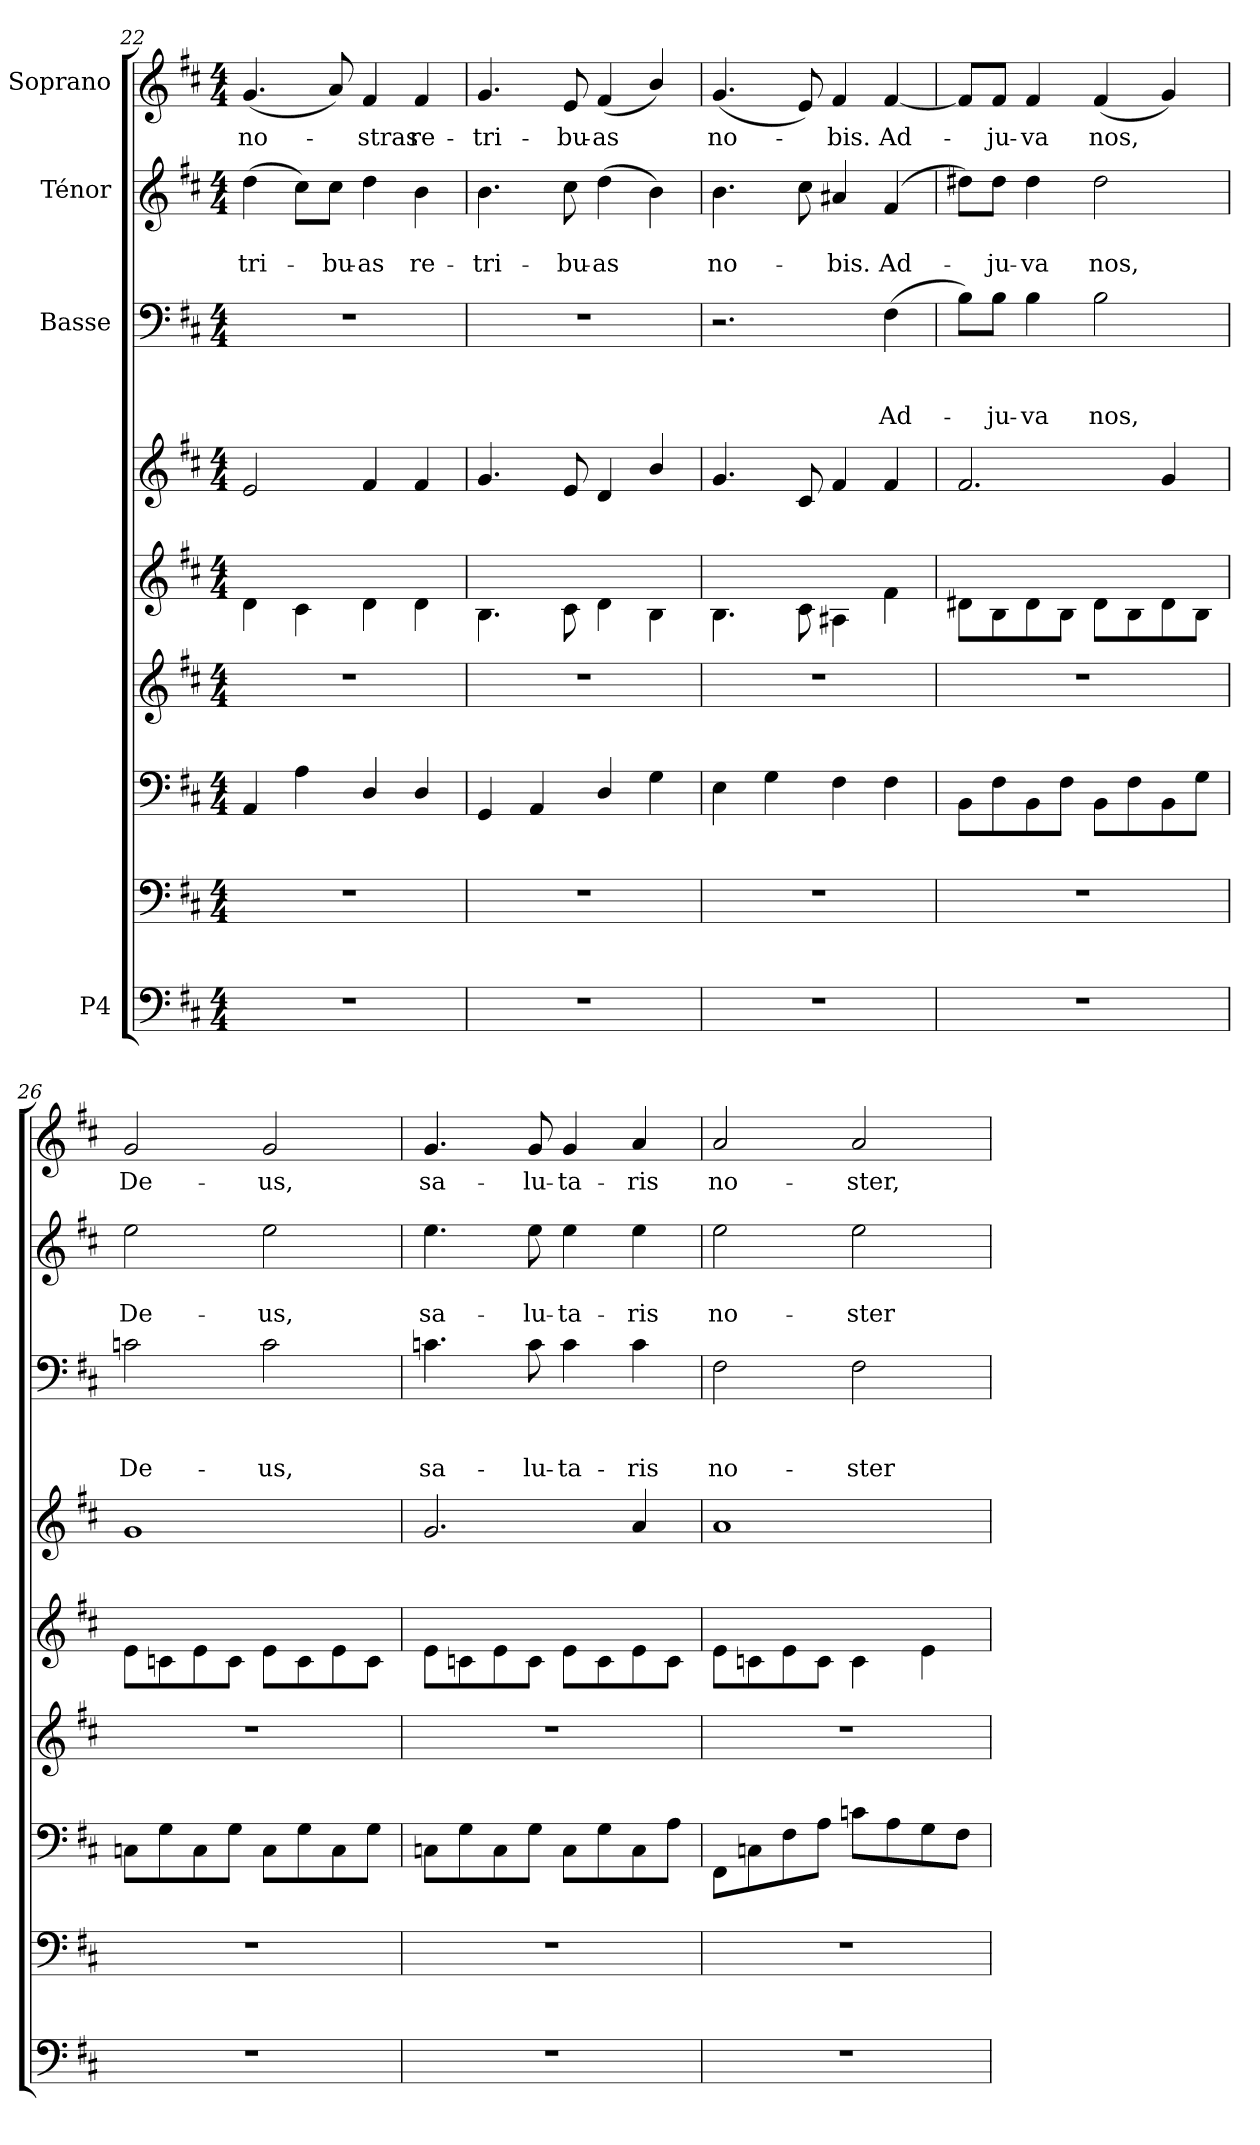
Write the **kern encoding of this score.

**kern	**kern	**kern	**kern	**kern	**kern	**kern	**text	**text	**text	**kern	**text	**text	**kern	**text
*part4	*part4	*part4	*part4	*part4	*part4	*part3	*part3	*part3	*part3	*part2	*part2	*part2	*part1	*part1
*staff9	*staff8	*staff7	*staff6	*staff5	*staff4	*staff3	*staff3	*staff3	*staff3	*staff2	*staff2	*staff2	*staff1	*staff1
*I"P4	*	*	*	*	*	*I"Basse	*	*	*	*I"Ténor	*	*	*I"Soprano	*
*clefF4	*clefF4	*clefF4	*clefG2	*clefG2	*clefG2	*clefF4	*	*	*	*clefG2	*	*	*clefG2	*
*	*	*	*	*	*	*	*	*	*	*ITrd7c12	*	*	*	*
*k[f#c#]	*k[f#c#]	*k[f#c#]	*k[f#c#]	*k[f#c#]	*k[f#c#]	*k[f#c#]	*	*	*	*k[f#c#]	*	*	*k[f#c#]	*
*D:	*D:	*D:	*D:	*D:	*D:	*D:	*	*	*	*D:	*	*	*D:	*
*M4/4	*M4/4	*M4/4	*M4/4	*M4/4	*M4/4	*M4/4	*	*	*	*M4/4	*	*	*M4/4	*
=22	=22	=22	=22	=22	=22	=22	=22	=22	=22	=22	=22	=22	=22	=22
!	!	!	!	!	!	!	!	!	!	!	!	!LO:LY:b	!	!LO:LY:b
1r	1r	4AA/	1r	4d\	2e/	1r	.	.	.	(>4d\	.	-tri-	(<4.g/	no-
.	.	4A\	.	4c#\	.	.	.	.	.	8c#\L)	.	.	.	.
!	!	!	!	!	!	!	!	!	!	!	!	!LO:LY:b	!	!
.	.	.	.	.	.	.	.	.	.	8c#\J	.	-bu-	8a/)	.
!	!	!	!	!	!	!	!	!	!	!	!	!LO:LY:b	!	!LO:LY:b
.	.	4D/	.	4d\	4f#/	.	.	.	.	4d\	.	-as	4f#/	-stras
!	!	!	!	!	!	!	!	!	!	!	!	!LO:LY:b	!	!LO:LY:b
.	.	4D/	.	4d\	4f#/	.	.	.	.	4B\	.	re-	4f#/	re-
=23	=23	=23	=23	=23	=23	=23	=23	=23	=23	=23	=23	=23	=23	=23
!	!	!	!	!	!	!	!	!	!	!	!	!LO:LY:b	!	!LO:LY:b
1r	1r	4GG/	1r	4.B\	4.g/	1r	.	.	.	4.B\	.	-tri-	4.g/	-tri-
.	.	4AA/	.	.	.	.	.	.	.	.	.	.	.	.
!	!	!	!	!	!	!	!	!	!	!	!	!LO:LY:b	!	!LO:LY:b
.	.	.	.	8c#\	8e/	.	.	.	.	8c#\	.	-bu-	8e/	-bu-
!	!	!	!	!	!	!	!	!	!	!	!	!LO:LY:b	!	!LO:LY:b
.	.	4D/	.	4d\	4d/	.	.	.	.	(>4d\	.	-as	(<4f#/	-as
.	.	4G\	.	4B\	4b/	.	.	.	.	4B\)	.	.	4b/)	.
!!LO:PB:g=z
=24	=24	=24	=24	=24	=24	=24	=24	=24	=24	=24	=24	=24	=24	=24
!	!	!	!	!	!	!	!	!	!	!	!	!LO:LY:b	!	!LO:LY:b
1r	1r	4E\	1r	4.B\	4.g/	2.r	.	.	.	4.B\	.	no-	(<4.g/	no-
.	.	4G\	.	.	.	.	.	.	.	.	.	.	.	.
.	.	.	.	8c#\	8c#/	.	.	.	.	8c#\	.	.	8e/)	.
!	!	!	!	!	!	!	!	!	!	!	!	!LO:LY:b	!	!LO:LY:b
.	.	4F#\	.	4A#X\	4f#/	.	.	.	.	4A#X/	.	-bis.	4f#/	-bis.
!	!	!	!	!	!	!	!	!	!LO:LY:b	!	!	!LO:LY:b	!	!LO:LY:b
.	.	4F#\	.	4f#\	4f#/	(>4F#\	.	.	Ad-	(<4F#/	.	Ad-	[<4f#/	Ad-
=25	=25	=25	=25	=25	=25	=25	=25	=25	=25	=25	=25	=25	=25	=25
1r	1r	8BB\L	1r	8d#X\L	2.f#/	8B\L)	.	.	.	8d#X\L)	.	.	8f#/L]	.
!	!	!	!	!	!	!	!	!	!LO:LY:b	!	!	!LO:LY:b	!	!LO:LY:b
.	.	8F#\	.	8B\	.	8B\J	.	.	-ju-	8d#\J	.	-ju-	8f#/J	-ju-
!	!	!	!	!	!	!	!	!	!LO:LY:b	!	!	!LO:LY:b	!	!LO:LY:b
.	.	8BB\	.	8d#\	.	4B\	.	.	-va	4d#\	.	-va	4f#/	-va
.	.	8F#\J	.	8B\J	.	.	.	.	.	.	.	.	.	.
!	!	!	!	!	!	!	!	!	!LO:LY:b	!	!	!LO:LY:b	!	!LO:LY:b
.	.	8BB\L	.	8d#\L	.	2B\	.	.	nos,	2d#\	.	nos,	(<4f#/	nos,
.	.	8F#\	.	8B\	.	.	.	.	.	.	.	.	.	.
.	.	8BB\	.	8d#\	4g/	.	.	.	.	.	.	.	4g/)	.
.	.	8G\J	.	8B\J	.	.	.	.	.	.	.	.	.	.
=26	=26	=26	=26	=26	=26	=26	=26	=26	=26	=26	=26	=26	=26	=26
!	!	!	!	!	!	!	!	!	!LO:LY:b	!	!	!LO:LY:b	!	!LO:LY:b
1r	1r	8Cn\L	1r	8e\L	1g	2cn\	.	.	De-	2e\	.	De-	2g/	De-
.	.	8G\	.	8cn\	.	.	.	.	.	.	.	.	.	.
.	.	8C\	.	8e\	.	.	.	.	.	.	.	.	.	.
.	.	8G\J	.	8c\J	.	.	.	.	.	.	.	.	.	.
!	!	!	!	!	!	!	!	!	!LO:LY:b	!	!	!LO:LY:b	!	!LO:LY:b
.	.	8C\L	.	8e\L	.	2c\	.	.	-us,	2e\	.	-us,	2g/	-us,
.	.	8G\	.	8c\	.	.	.	.	.	.	.	.	.	.
.	.	8C\	.	8e\	.	.	.	.	.	.	.	.	.	.
.	.	8G\J	.	8c\J	.	.	.	.	.	.	.	.	.	.
=27	=27	=27	=27	=27	=27	=27	=27	=27	=27	=27	=27	=27	=27	=27
!	!	!	!	!	!	!	!	!	!LO:LY:b	!	!	!LO:LY:b	!	!LO:LY:b
1r	1r	8Cn\L	1r	8e\L	2.g/	4.cn\	.	.	sa-	4.e\	.	sa-	4.g/	sa-
.	.	8G\	.	8cn\	.	.	.	.	.	.	.	.	.	.
.	.	8C\	.	8e\	.	.	.	.	.	.	.	.	.	.
!	!	!	!	!	!	!	!	!	!LO:LY:b	!	!	!LO:LY:b	!	!LO:LY:b
.	.	8G\J	.	8c\J	.	8c\	.	.	-lu-	8e\	.	-lu-	8g/	-lu-
!	!	!	!	!	!	!	!	!	!LO:LY:b	!	!	!LO:LY:b	!	!LO:LY:b
.	.	8C\L	.	8e\L	.	4c\	.	.	-ta-	4e\	.	-ta-	4g/	-ta-
.	.	8G\	.	8c\	.	.	.	.	.	.	.	.	.	.
!	!	!	!	!	!	!	!	!	!LO:LY:b	!	!	!LO:LY:b	!	!LO:LY:b
.	.	8C\	.	8e\	4a/	4c\	.	.	-ris	4e\	.	-ris	4a/	-ris
.	.	8A\J	.	8c\J	.	.	.	.	.	.	.	.	.	.
=28	=28	=28	=28	=28	=28	=28	=28	=28	=28	=28	=28	=28	=28	=28
!	!	!	!	!	!	!	!	!	!LO:LY:b	!	!	!LO:LY:b	!	!LO:LY:b
1r	1r	8FF#\L	1r	8e\L	1a	2F#\	.	.	no-	2e\	.	no-	2a/	no-
.	.	8Cn\	.	8cn\	.	.	.	.	.	.	.	.	.	.
.	.	8F#\	.	8e\	.	.	.	.	.	.	.	.	.	.
.	.	8A\J	.	8c\J	.	.	.	.	.	.	.	.	.	.
!	!	!	!	!	!	!	!	!	!LO:LY:b	!	!	!LO:LY:b	!	!LO:LY:b
.	.	8cn\L	.	4c\	.	2F#\	.	.	-ster	2e\	.	-ster	2a/	-ster,
.	.	8A\	.	.	.	.	.	.	.	.	.	.	.	.
.	.	8G\	.	4e\	.	.	.	.	.	.	.	.	.	.
.	.	8F#\J	.	.	.	.	.	.	.	.	.	.	.	.
=	=	=	=	=	=	=	=	=	=	=	=	=	=	=
*-	*-	*-	*-	*-	*-	*-	*-	*-	*-	*-	*-	*-	*-	*-
